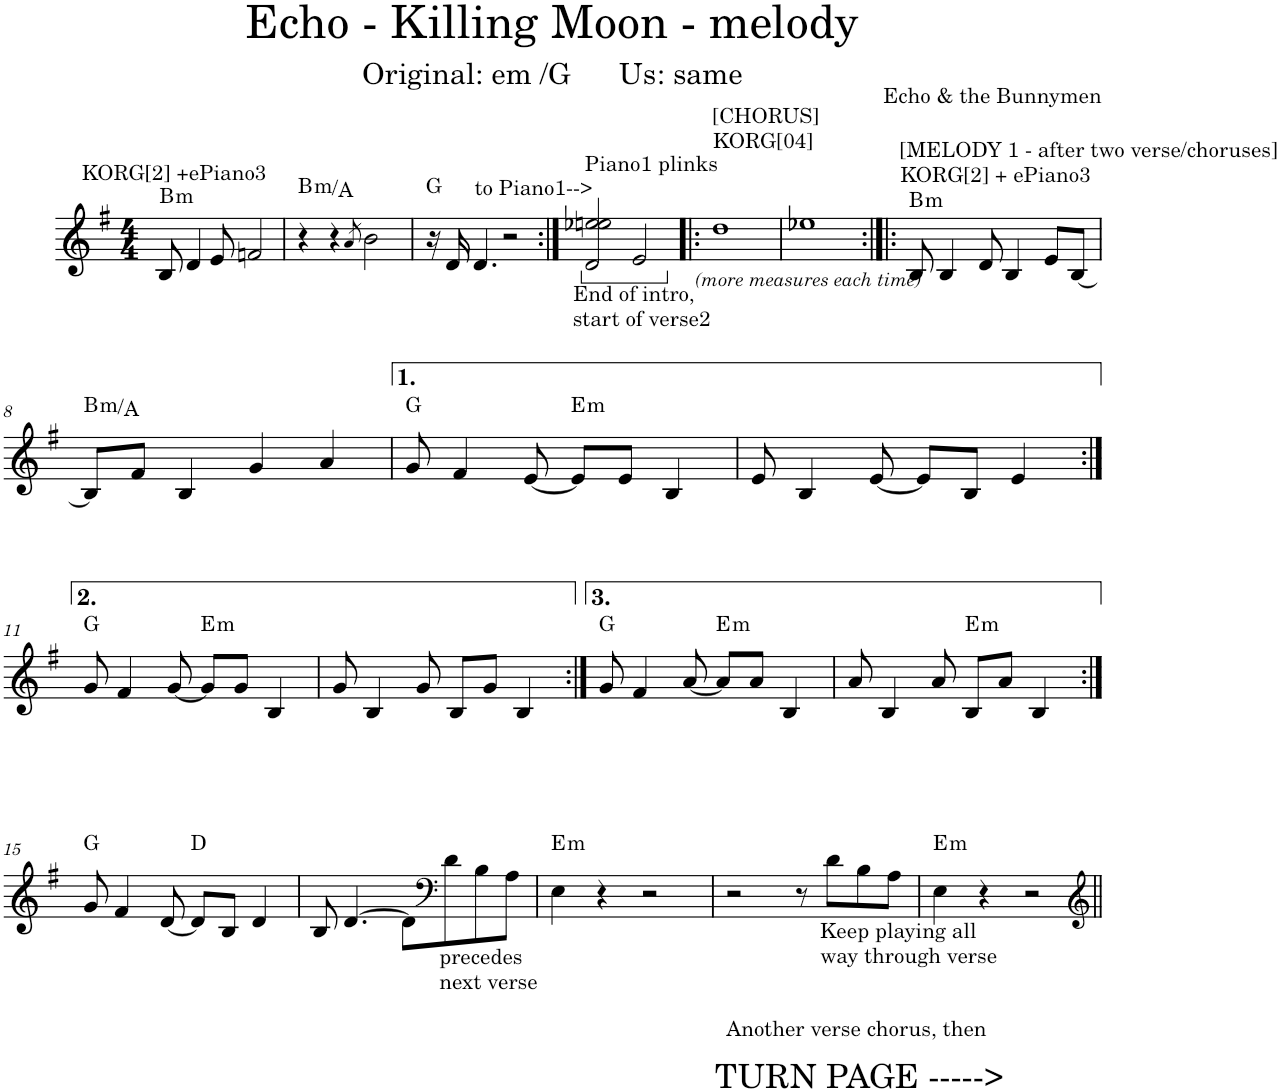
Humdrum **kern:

**kern	**kern	**harte
*part1	*part1	*part1
*staff2	*staff1	*
*I"Piano	*	*
*I'Pno.	*	*
*stria5	*	*
*clefF4	*clefG2	*
*k[f#]	*k[f#]	*
*M4/4	*M4/4	*
=1	=1	=1
!	!LO:TX:a:t=KORG[2] +ePiano3	!LO:H:kt=m
4BB	8B/	B:min
.	4d/	.
4r	.	.
.	8e/	.
2r	2fn/	.
=2	=2	=2
!	!	!LO:H:kt=m
1r	4r	B:min/b7
.	4r	.
.	8qa/	.
.	2b\	.
=3	=3	=3
!	!LO:TX:a:t=to Piano1-->	!
1r	16r	G:maj
.	16d/	.
.	4.d/	.
.	2r	.
=4:|!	=4:|!	=4:|!
*	*ped	*
!	!LO:TX:a:t=Piano1 plinks	!
!	!LO:TX:b:t=End of intro,	!
!	!LO:TX:b:t=start of verse2	!
1r	2d/ 2ee-X/ 2een/	.
.	2e/	.
=5!|:	=5!|:	=5!|:
*	*Xped	*
!	!LO:TX:a:t=[CHORUS]	!
!	!LO:TX:a:t=KORG[04]	!
!	!LO:TX:b:i:t=(more measures each time)	!
1r	1dd	.
=6	=6	=6
1r	1ee-X	.
=7:|!|:	=7:|!|:	=7:|!|:
!	!LO:TX:a:t=[MELODY 1 - after two verse/choruses]	!
!	!LO:TX:a:t=KORG[2] + ePiano3	!LO:H:kt=m
1r	8B/	B:min
.	4B/	.
.	8d/	.
.	4B/	.
.	8e/L	.
.	[8B/J	.
!!LO:LB:g=z
=8	=8	=8
!	!	!LO:H:kt=m
1r	8B/L]	B:min/b7
.	8f#/J	.
.	4B/	.
.	4g/	.
.	4a/	.
=9	=9	=9
1r	8g/	G:maj
.	4f#/	.
.	[8e/	.
!	!	!LO:H:kt=m
.	8e/L]	E:min
.	8e/J	.
.	4B/	.
=10	=10	=10
1r	8e/	.
.	4B/	.
.	[8e/	.
.	8e/L]	.
.	8B/J	.
.	4e/	.
!!LO:LB:g=z
=11:|!	=11:|!	=11:|!
1r	8g/	G:maj
.	4f#/	.
.	[8g/	.
!	!	!LO:H:kt=m
.	8g/L]	E:min
.	8g/J	.
.	4B/	.
=12	=12	=12
1r	8g/	.
.	4B/	.
.	8g/	.
.	8B/L	.
.	8g/J	.
.	4B/	.
=13:|!	=13:|!	=13:|!
1r	8g/	G:maj
.	4f#/	.
.	[8a/	.
!	!	!LO:H:kt=m
.	8a/L]	E:min
.	8a/J	.
.	4B/	.
=14	=14	=14
1r	8a/	.
.	4B/	.
.	8a/	.
!	!	!LO:H:kt=m
.	8B/L	E:min
.	8a/J	.
.	4B/	.
!!LO:LB:g=z
=15:|!	=15:|!	=15:|!
1r	8g/	G:maj
.	4f#/	.
.	[8d/	.
.	8d/L]	D:maj
.	8B/J	.
.	4d/	.
=16	=16	=16
1r	8B/	.
.	[4.d/	.
.	8d\L]	.
*	*clefF4	*
!	!LO:TX:b:t=precedes	!
!	!LO:TX:b:t=next verse	!
.	8d\	.
.	8B\	.
.	8A\J	.
=17	=17	=17
!	!	!LO:H:kt=m
1r	4E\	E:min
.	4r	.
.	2r	.
=18	=18	=18
!	!LO:TX:b:t=TURN PAGE ----->	!
!	!LO:TX:b:t=Another verse chorus, then	!
1r	2r	.
.	8r	.
!	!LO:TX:b:t=Keep playing all	!
!	!LO:TX:b:t=way through verse	!
.	8d\L	.
.	8B\	.
.	8A\J	.
=19	=19	=19
!	!	!LO:H:kt=m
1r	4E\	E:min
.	4r	.
.	2r	.
=||	=||	=||
*-	*-	*-
